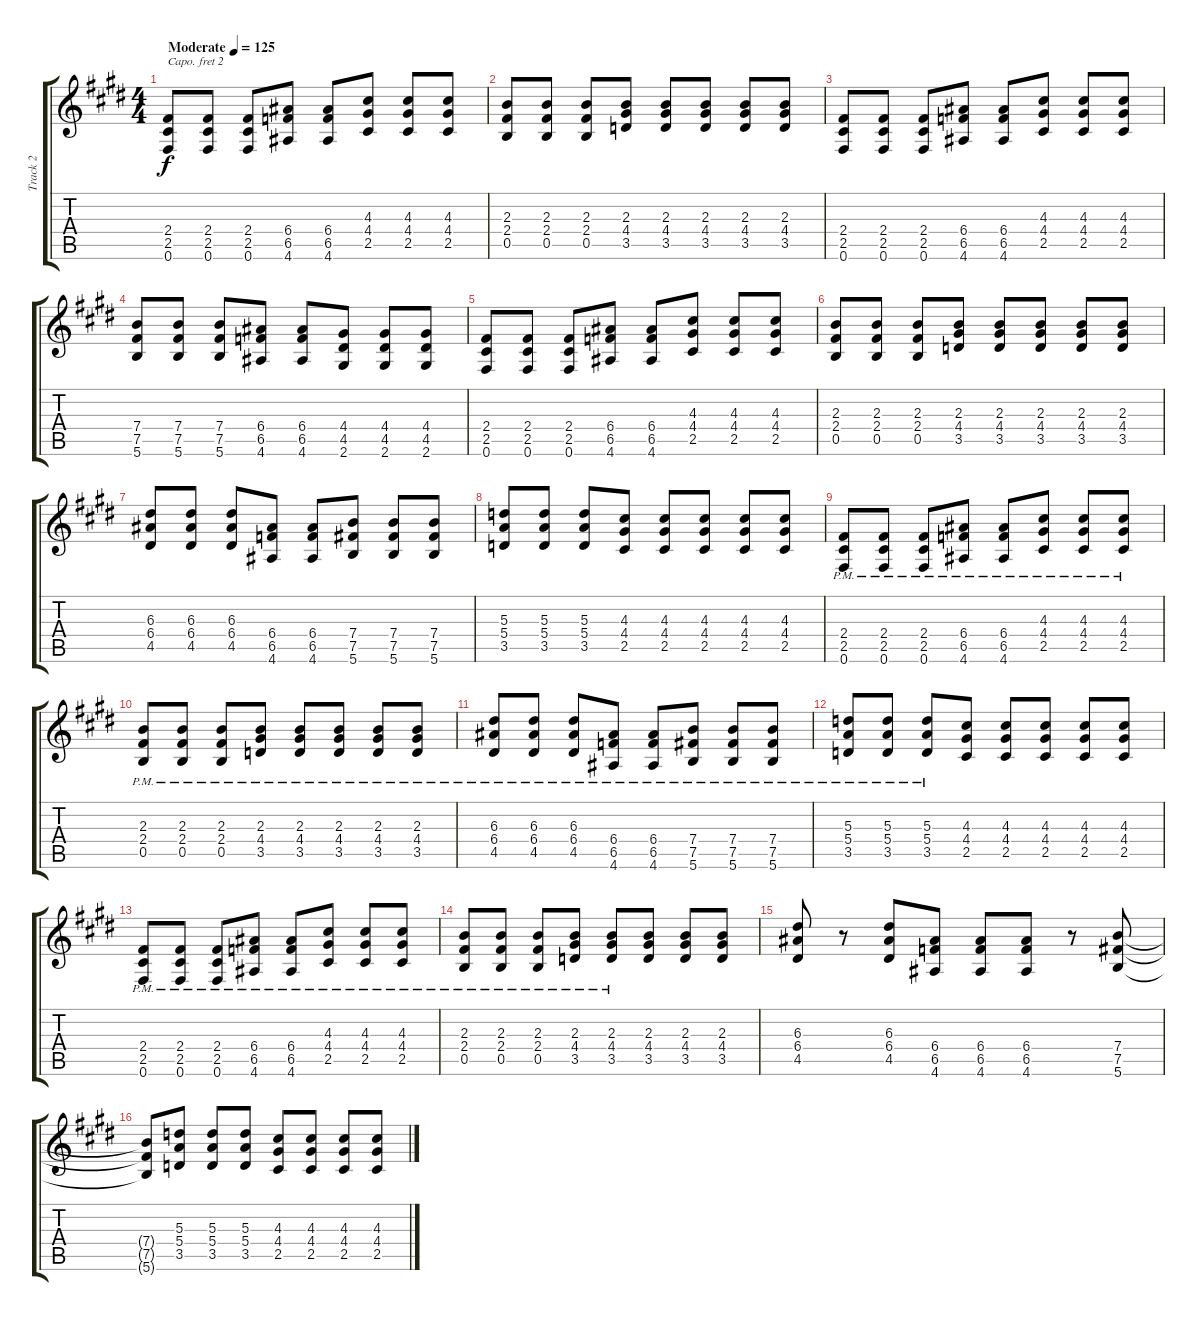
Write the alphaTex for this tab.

\track ("Track 2" "Track 2") {instrument overdrivenguitar}
\staff {score tabs}
\capo 2
\tuning (E4 B3 G3 D3 A2 E2) {hide}
\ts (4 4)
\tempo (125 "Moderate")
\clef g2
\ks e
(2.4 2.5 0.6).8{dy f instrument overdrivenguitar} (2.4 2.5 0.6).8 (2.4 2.5 0.6).8 (6.4 6.5 4.6).8 (6.4 6.5 4.6).8 (4.3 4.4 2.5).8 (4.3 4.4 2.5).8 (4.3 4.4 2.5).8 |
(2.3 2.4 0.5).8 (2.3 2.4 0.5).8 (2.3 2.4 0.5).8 (2.3 4.4 3.5).8 (2.3 4.4 3.5).8 (2.3 4.4 3.5).8 (2.3 4.4 3.5).8 (2.3 4.4 3.5).8 |
(2.4 2.5 0.6).8 (2.4 2.5 0.6).8 (2.4 2.5 0.6).8 (6.4 6.5 4.6).8 (6.4 6.5 4.6).8 (4.3 4.4 2.5).8 (4.3 4.4 2.5).8 (4.3 4.4 2.5).8 |
(7.4 7.5 5.6).8 (7.4 7.5 5.6).8 (7.4 7.5 5.6).8 (6.4 6.5 4.6).8 (6.4 6.5 4.6).8 (4.4 4.5 2.6).8 (4.4 4.5 2.6).8 (4.4 4.5 2.6).8 |
(2.4 2.5 0.6).8 (2.4 2.5 0.6).8 (2.4 2.5 0.6).8 (6.4 6.5 4.6).8 (6.4 6.5 4.6).8 (4.3 4.4 2.5).8 (4.3 4.4 2.5).8 (4.3 4.4 2.5).8 |
(2.3 2.4 0.5).8 (2.3 2.4 0.5).8 (2.3 2.4 0.5).8 (2.3 4.4 3.5).8 (2.3 4.4 3.5).8 (2.3 4.4 3.5).8 (2.3 4.4 3.5).8 (2.3 4.4 3.5).8 |
(6.3 6.4 4.5).8 (6.3 6.4 4.5).8 (6.3 6.4 4.5).8 (6.4 6.5 4.6).8 (6.4 6.5 4.6).8 (7.4 7.5 5.6).8 (7.4 7.5 5.6).8 (7.4 7.5 5.6).8 |
(5.3 5.4 3.5).8 (5.3 5.4 3.5).8 (5.3 5.4 3.5).8 (4.3 4.4 2.5).8 (4.3 4.4 2.5).8 (4.3 4.4 2.5).8 (4.3 4.4 2.5).8 (4.3 4.4 2.5).8 |
(2.4{pm} 2.5{pm} 0.6{pm}).8 (2.4{pm} 2.5{pm} 0.6{pm}).8 (2.4{pm} 2.5{pm} 0.6{pm}).8 (6.4{pm} 6.5{pm} 4.6{pm}).8 (6.4{pm} 6.5{pm} 4.6{pm}).8 (4.3{pm} 4.4{pm} 2.5{pm}).8 (4.3{pm} 4.4{pm} 2.5{pm}).8 (4.3{pm} 4.4{pm} 2.5{pm}).8 |
(2.3{pm} 2.4{pm} 0.5{pm}).8 (2.3{pm} 2.4{pm} 0.5{pm}).8 (2.3{pm} 2.4{pm} 0.5{pm}).8 (2.3{pm} 4.4{pm} 3.5{pm}).8 (2.3{pm} 4.4{pm} 3.5{pm}).8 (2.3{pm} 4.4{pm} 3.5{pm}).8 (2.3{pm} 4.4{pm} 3.5{pm}).8 (2.3{pm} 4.4{pm} 3.5{pm}).8 |
(6.3{pm} 6.4{pm} 4.5{pm}).8 (6.3{pm} 6.4{pm} 4.5{pm}).8 (6.3{pm} 6.4{pm} 4.5{pm}).8 (6.4{pm} 6.5{pm} 4.6{pm}).8 (6.4{pm} 6.5{pm} 4.6{pm}).8 (7.4{pm} 7.5{pm} 5.6{pm}).8 (7.4{pm} 7.5{pm} 5.6{pm}).8 (7.4{pm} 7.5{pm} 5.6{pm}).8 |
(5.3{pm} 5.4{pm} 3.5{pm}).8 (5.3{pm} 5.4{pm} 3.5{pm}).8 (5.3{pm} 5.4{pm} 3.5{pm}).8 (4.3 4.4 2.5).8 (4.3 4.4 2.5).8 (4.3 4.4 2.5).8 (4.3 4.4 2.5).8 (4.3 4.4 2.5).8 |
(2.4{pm} 2.5{pm} 0.6{pm}).8 (2.4{pm} 2.5{pm} 0.6{pm}).8 (2.4{pm} 2.5{pm} 0.6{pm}).8 (6.4{pm} 6.5{pm} 4.6{pm}).8 (6.4{pm} 6.5{pm} 4.6{pm}).8 (4.3{pm} 4.4{pm} 2.5{pm}).8 (4.3{pm} 4.4{pm} 2.5{pm}).8 (4.3{pm} 4.4{pm} 2.5{pm}).8 |
(2.3{pm} 2.4{pm} 0.5{pm}).8 (2.3{pm} 2.4{pm} 0.5{pm}).8 (2.3{pm} 2.4{pm} 0.5{pm}).8 (2.3{pm} 4.4{pm} 3.5{pm}).8 (2.3{pm} 4.4{pm} 3.5{pm}).8 (2.3 4.4 3.5).8 (2.3 4.4 3.5).8 (2.3 4.4 3.5).8 |
(6.3 6.4 4.5).8 r.8 (6.3 6.4 4.5).8 (6.4 6.5 4.6).8 (6.4 6.5 4.6).8 (6.4 6.5 4.6).8 r.8 (7.4 7.5 5.6).8 |
(7.4{t} 7.5{t} 5.6{t}).8 (5.3 5.4 3.5).8 (5.3 5.4 3.5).8 (5.3 5.4 3.5).8 (4.3 4.4 2.5).8 (4.3 4.4 2.5).8 (4.3 4.4 2.5).8 (4.3 4.4 2.5).8
